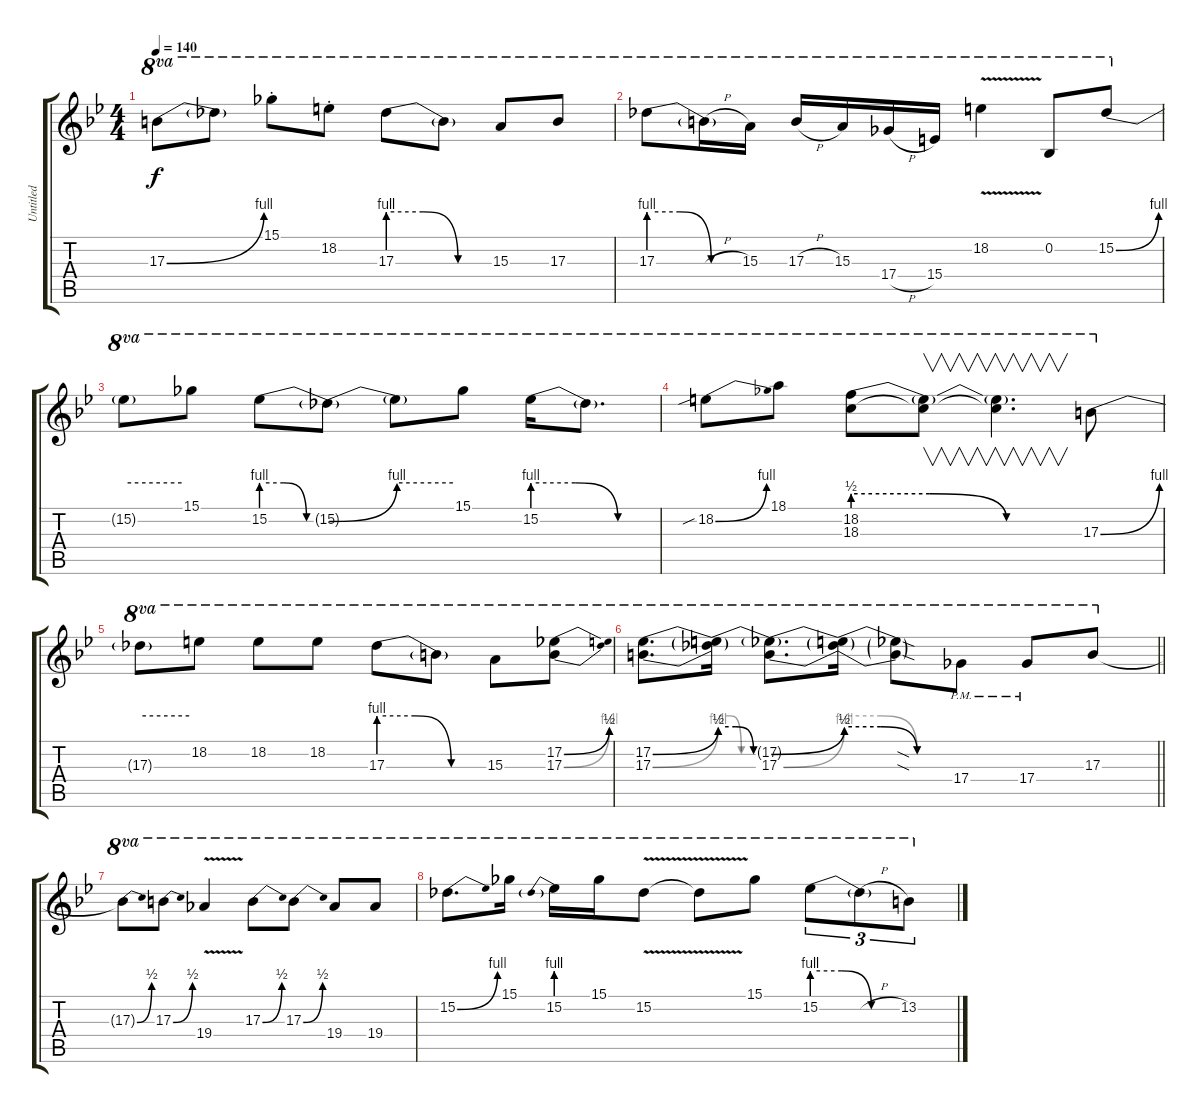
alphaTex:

\track ("Untitled" "Untitled") {instrument distortionguitar}
\staff {score tabs}
\tuning (Eb4 Bb3 Gb3 Db3 Ab2 Eb2) {hide}
\ts (4 4)
\tempo 140
\clef g2
\ks bb
17.3{be (bend 0 0 60 4) t}.8{ot 8va dy f} 17.3{t}.8{ot 8va} 15.1{st}.8{ot 8va} 18.2{st}.8{ot 8va} 17.3{be (custom 0 4 20 4 40 0 60 0)}.8{ot 8va} 17.3{t}.8{ot 8va} 15.3.8{ot 8va} 17.3.8{ot 8va} |
17.3{be (custom 0 4 20 4 40 0 60 0)}.8{ot 8va} 17.3{h t}.16{ot 8va} 15.3.16{ot 8va} 17.3{h}.16{ot 8va} 15.3.16{ot 8va} 17.4{h}.16{ot 8va} 15.4.16{ot 8va} 18.2{v}.4{ot 8va} 0.2.8{ot 8va} 15.2{be (bend 0 0 60 4)}.8{ot 8va} |
15.2{be (hold 0 4 60 4) t}.8{ot 8va} 15.1.8{ot 8va} 15.2{be (custom 0 4 20 4 40 0 60 0)}.8{ot 8va} 15.2{be (bend 0 0 60 4) t}.8{ot 8va} 15.2{be (hold 0 4 60 4) t}.8{ot 8va} 15.1.8{ot 8va} 15.2{be (custom 0 4 20 4 40 0 60 0)}.16{ot 8va} 15.2{t}.8{d ot 8va} |
18.2{be (bend 0 0 60 4) sib}.8{ot 8va} 18.1.8{ot 8va} (18.2{be (custom 0 2 20 2 40 0 60 0)} 18.3).8{ot 8va} (18.2{t} 18.3{t}).8{v ot 8va} (18.2{t} 18.3{t}).4{v d ot 8va} 17.3{be (bend 0 0 60 4)}.8{ot 8va} |
17.3{be (hold 0 4 60 4) t}.8{ot 8va} 18.2.8{ot 8va} 18.2.8{ot 8va} 18.2.8{ot 8va} 17.3{be (custom 0 4 20 4 40 0 60 0)}.8{ot 8va} 17.3{t}.8{ot 8va} 15.3.8{ot 8va} (17.2{be (bend 0 0 60 2)} 17.3{be (bend 0 0 60 4)}).8{ot 8va} |
\barLineRight lightlight
(17.2{be (bend 0 0 60 2)} 17.3{be (bend 0 0 60 4)}).8{d ot 8va} (17.2{be (custom 0 2 20 2 40 0 60 0) t} 17.3{be (custom 0 4 20 4 40 0 60 0) t}).16{ot 8va} (17.2{be (bend 0 0 60 2) t} 17.3{be (bend 0 0 60 4)}).8{d ot 8va} (17.2{be (custom 0 2 20 2 40 0 60 0) t} 17.3{be (custom 0 4 20 4 40 0 60 0) t}).16{ot 8va} (17.2{sod t} 17.3{sod t}).8{ot 8va} 17.4{pm}.8{ot 8va} 17.4{pm}.8{ot 8va} 17.3.8{ot 8va} |
17.3{be (bend 0 0 60 2) t}.8{ot 8va} 17.3{be (bend 0 0 60 2)}.8{ot 8va} 19.4{v}.4{ot 8va} 17.3{be (bend 0 0 60 2)}.8{ot 8va} 17.3{be (bend 0 0 60 2)}.8{ot 8va} 19.4.8{ot 8va} 19.4.8{ot 8va} |
15.2{be (bend 0 0 60 4)}.8{d ot 8va} 15.1.16{ot 8va} 15.2{be (prebend 0 4 60 4)}.16{ot 8va} 15.1.16{ot 8va} 15.2{v}.8{ot 8va} 15.2{v t}.8{ot 8va} 15.1.8{ot 8va} 15.2{be (custom 0 4 20 4 40 0 60 0)}.8{tu (3 2) ot 8va} 15.2{h t}.8{tu (3 2) ot 8va} 13.2.8{tu (3 2) ot 8va}
